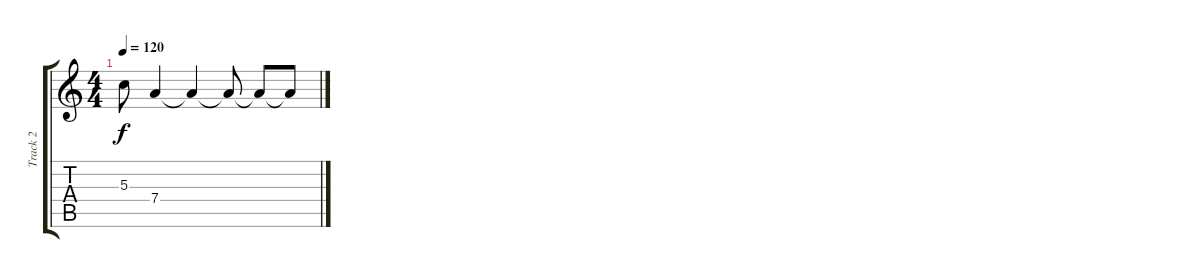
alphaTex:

\track ("Track 2" "Track 2") {instrument overdrivenguitar}
\staff {score tabs}
\tuning (E4 B3 G3 D3 A2 E2) {hide}
\ts (4 4)
\tempo 120
\clef g2
\ks c
5.3{t}.8{dy f} 7.4.4 7.4{t}.4 7.4{t}.8 7.4{t}.8 7.4{t}.8
